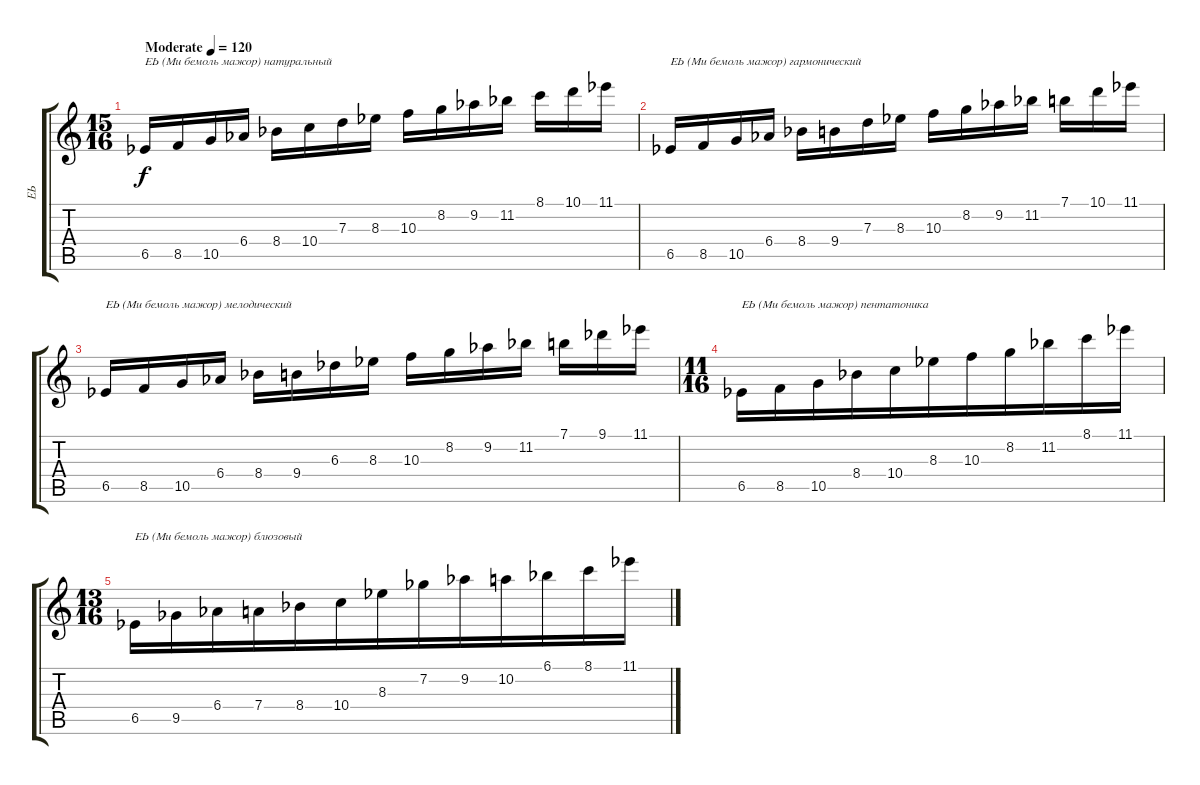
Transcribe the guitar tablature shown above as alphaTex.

\track ("EЬ" "EЬ") {instrument acousticguitarsteel}
\staff {score tabs}
\tuning (E4 B3 G3 D3 A2 E2) {hide}
\ts (15 16)
\tempo (120 "Moderate")
\clef g2
\ks c
6.5{acc b}.16{txt "EЬ (Ми бемоль мажор) натуральный" dy f instrument acousticguitarsteel} 8.5.16 10.5.16 6.4{acc b}.16 8.4{acc b}.16 10.4.16 7.3.16 8.3{acc b}.16 10.3.16 8.2.16 9.2{acc b}.16 11.2{acc b}.16 8.1.16 10.1.16 11.1{acc b}.16 |
6.5{acc b}.16{txt "EЬ (Ми бемоль мажор) гармонический"} 8.5.16 10.5.16 6.4{acc b}.16 8.4{acc b}.16 9.4.16 7.3.16 8.3{acc b}.16 10.3.16 8.2.16 9.2{acc b}.16 11.2{acc b}.16 7.1.16 10.1.16 11.1{acc b}.16 |
6.5{acc b}.16{txt "EЬ (Ми бемоль мажор) мелодический"} 8.5.16 10.5.16 6.4{acc b}.16 8.4{acc b}.16 9.4.16 6.3{acc b}.16 8.3{acc b}.16 10.3.16 8.2.16 9.2{acc b}.16 11.2{acc b}.16 7.1.16 9.1{acc b}.16 11.1{acc b}.16 |
\ts (11 16)
6.5{acc b}.16{txt "EЬ (Ми бемоль мажор) пентатоника" beam merge} 8.5.16{beam merge} 10.5.16{beam merge} 8.4{acc b}.16{beam merge} 10.4.16 8.3{acc b}.16{beam merge} 10.3.16{beam merge} 8.2.16{beam merge} 11.2{acc b}.16{beam merge} 8.1.16{beam merge} 11.1{acc b}.16 |
\ts (13 16)
6.5{acc b}.16{txt "EЬ (Ми бемоль мажор) блюзовый" beam merge} 9.5{acc b}.16{beam merge} 6.4{acc b}.16{beam merge} 7.4.16{beam merge} 8.4{acc b}.16{beam merge} 10.4.16 8.3{acc b}.16{beam merge} 7.2{acc b}.16{beam merge} 9.2{acc b}.16{beam merge} 10.2.16{beam merge} 6.1{acc b}.16{beam merge} 8.1.16{beam merge} 11.1{acc b}.16
